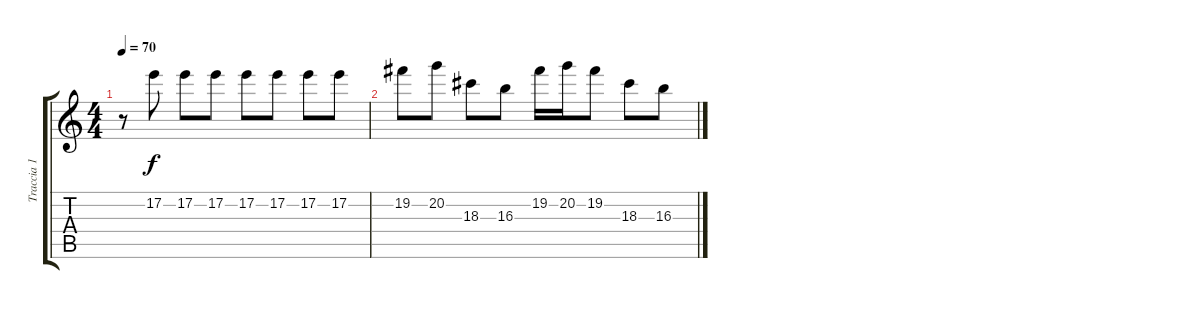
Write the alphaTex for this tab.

\track ("Traccia 1" "Traccia 1") {instrument distortionguitar}
\staff {score tabs}
\tuning (E4 B3 G3 D3 A2 E2) {hide}
\ts (4 4)
\tempo 70
\clef g2
\ks c
r.8{dy f} 17.2.8 17.2.8 17.2.8 17.2.8 17.2.8 17.2.8 17.2.8 |
19.2.8 20.2.8 18.3.8 16.3.8 19.2.16 20.2.16 19.2.8 18.3.8 16.3.8
